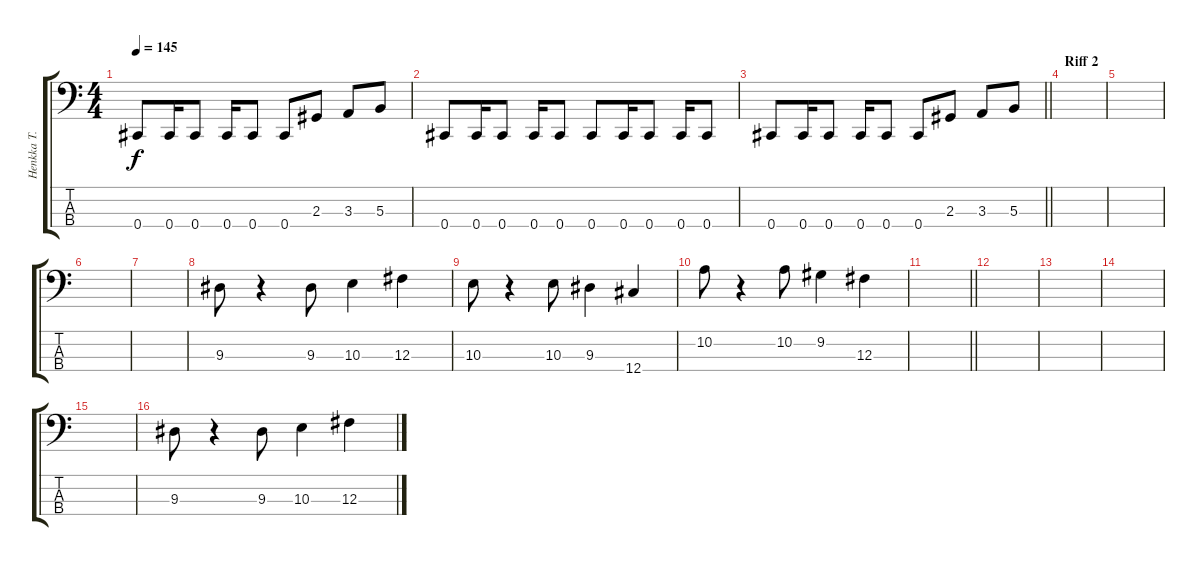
\track ("Henkka T. Blacksmith" "Henkka T. ") {instrument electricbasspick}
\staff {score tabs}
\tuning (E2 B1 Gb1 Db1) {hide}
\ts (4 4)
\tempo 145
\clef f4
\ks c
0.4.8{dy f} 0.4.16 0.4.8 0.4.16 0.4.8 0.4.8 2.3.8 3.3.8 5.3.8 |
0.4.8 0.4.16 0.4.8 0.4.16 0.4.8 0.4.8 0.4.16 0.4.8 0.4.16 0.4.8 |
\barLineRight lightlight
0.4.8 0.4.16 0.4.8 0.4.16 0.4.8 0.4.8 2.3.8 3.3.8 5.3.8 |
\section ("" "Riff 2")
|
|
|
|
9.3.8 r.4 9.3.8 10.3.4 12.3.4 |
10.3.8 r.4 10.3.8 9.3.4 12.4.4 |
10.2.8 r.4 10.2.8 9.2.4 12.3.4 |
\barLineRight lightlight
|
|
|
|
|
9.3.8 r.4 9.3.8 10.3.4 12.3.4
